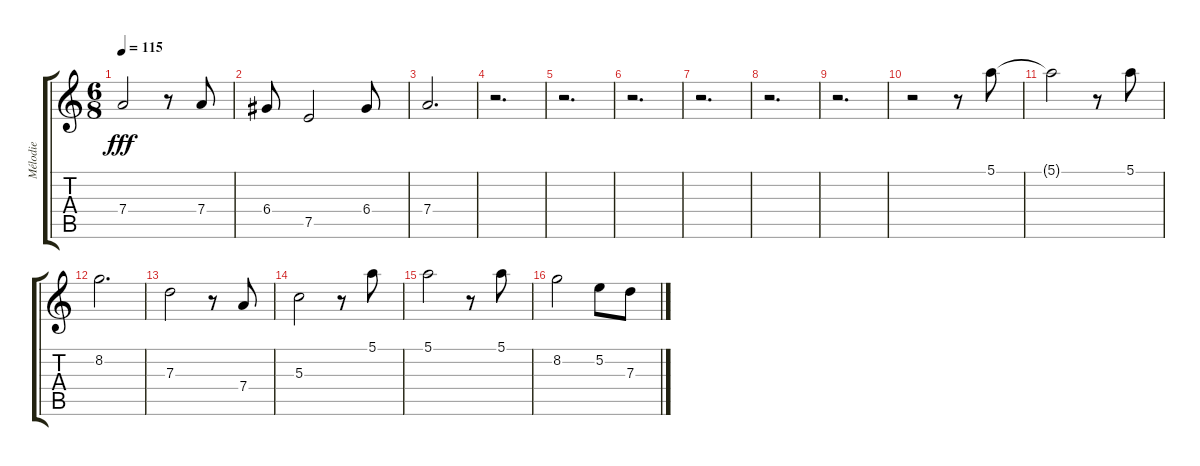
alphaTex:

\track ("Mélodie" "Mélodie") {instrument electricguitarjazz}
\staff {score tabs}
\tuning (E4 B3 G3 D3 A2 E2) {hide}
\ts (6 8)
\tempo 115
\clef g2
\ks c
7.4.2{dy fff} r.8 7.4.8 |
6.4.8 7.5.2 6.4.8 |
7.4.2{d} |
r.2{d} |
r.2{d} |
r.2{d} |
r.2{d} |
r.2{d} |
r.2{d} |
r.2 r.8 5.1.8 |
5.1{t}.2 r.8 5.1.8 |
8.2.2{d} |
7.3.2 r.8 7.4.8 |
5.3.2 r.8 5.1.8 |
5.1.2 r.8 5.1.8 |
8.2.2 5.2.8 7.3.8
